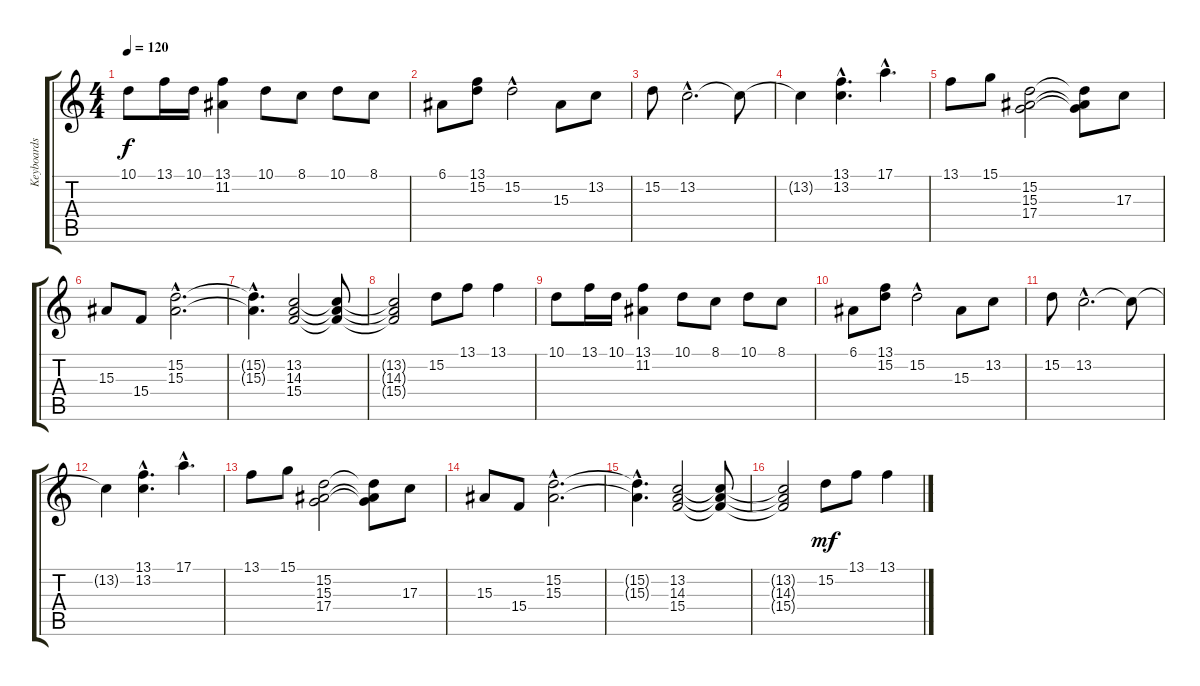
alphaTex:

\track ("Keyboards" "Keyboards") {instrument pad5bowed}
\staff {score tabs}
\tuning (E4 B3 G3 D3 A2 E2) {hide}
\ts (4 4)
\tempo 120
\clef g2
\ks c
10.1.8{dy f} 13.1.16 10.1.16 (13.1 11.2).4 10.1.8 8.1.8 10.1.8 8.1.8 |
6.1.8 (13.1 15.2).8 15.2{hac}.2 15.3.8 13.2.8 |
15.2.8 13.2{hac}.2{d} 13.2{t}.8 |
13.2{t}.4 (13.1{hac} 13.2).4{d} 17.1{hac}.4{d} |
13.1.8 15.1.8 (15.2 15.3 17.4).2 (15.2{t} 15.3{t} 17.4{t}).8 17.3.8 |
15.3.8 15.4.8 (15.2{hac} 15.3{hac}).2{d} |
(15.2{hac t} 15.3{hac t}).4{d} (13.2 14.3 15.4).2 (13.2{t} 14.3{t} 15.4{t}).8 |
(13.2{t} 14.3{t} 15.4{t}).2 15.2.8 13.1.8 13.1.4 |
10.1.8 13.1.16 10.1.16 (13.1 11.2).4 10.1.8 8.1.8 10.1.8 8.1.8 |
6.1.8 (13.1 15.2).8 15.2{hac}.2 15.3.8 13.2.8 |
15.2.8 13.2{hac}.2{d} 13.2{t}.8 |
13.2{t}.4 (13.1{hac} 13.2).4{d} 17.1{hac}.4{d} |
13.1.8 15.1.8 (15.2 15.3 17.4).2 (15.2{t} 15.3{t} 17.4{t}).8 17.3.8 |
15.3.8 15.4.8 (15.2{hac} 15.3{hac}).2{d} |
(15.2{hac t} 15.3{hac t}).4{d} (13.2 14.3 15.4).2 (13.2{t} 14.3{t} 15.4{t}).8 |
(13.2{t} 14.3{t} 15.4{t}).2 15.2.8{dy mf} 13.1.8 13.1.4
